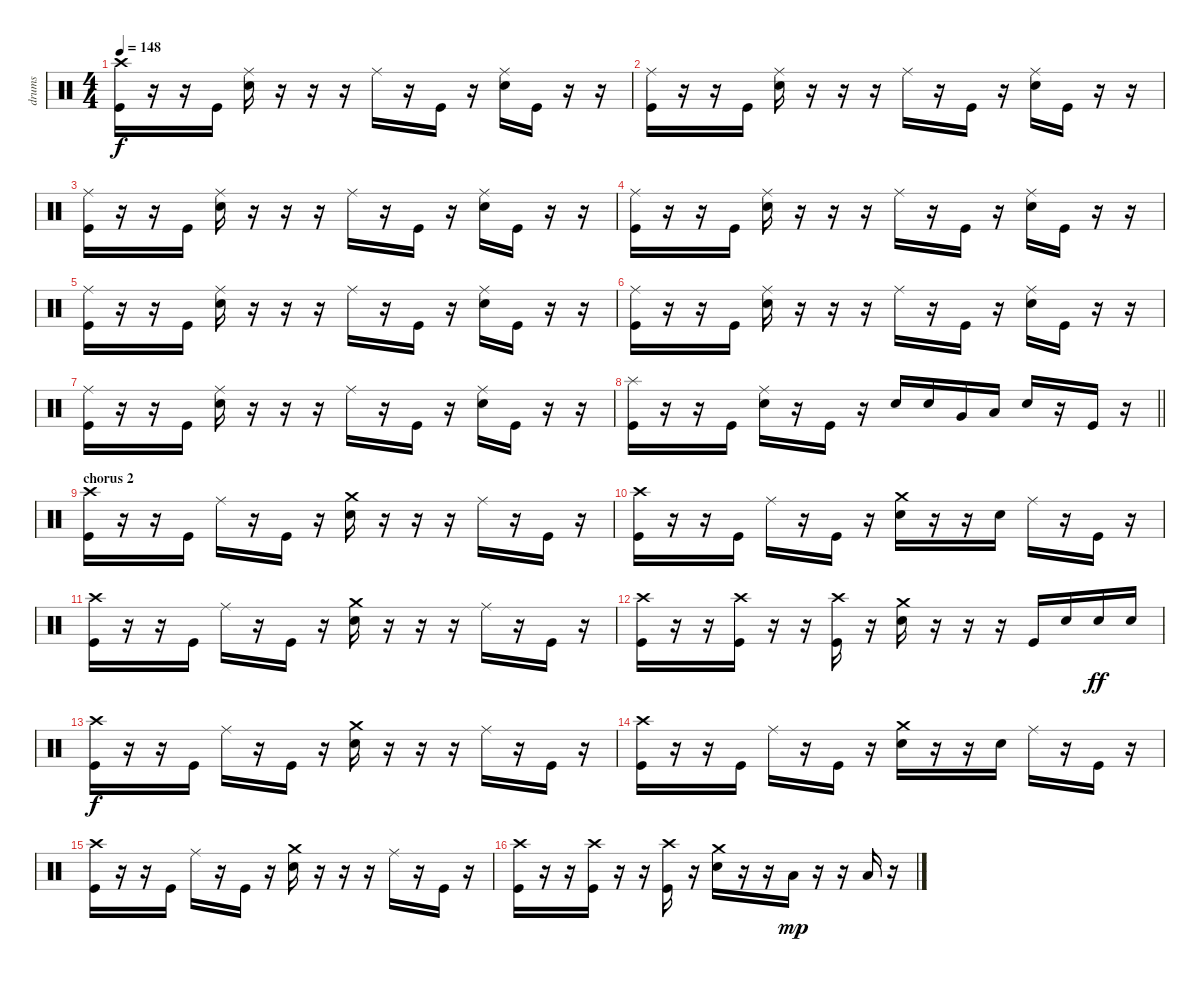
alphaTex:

\track ("drums" "drums") {instrument percussion}
\staff {score}
\articulation defaults
\ts (4 4)
\tempo 148
\clef neutral
\ks c
("Crash high (hit)" "Kick (hit)").16{dy f} r.16 r.16 "Kick (hit)".16 ("Ride (middle)" "Snare (hit) 2").16 r.16 r.16 r.16 "Ride (middle)".16 r.16 "Kick (hit)".16 r.16 ("Ride (middle)" "Snare (hit) 2").16 "Kick (hit)".16 r.16 r.16 |
("Ride (middle)" "Kick (hit)").16 r.16 r.16 "Kick (hit)".16 ("Ride (middle)" "Snare (hit) 2").16 r.16 r.16 r.16 "Ride (middle)".16 r.16 "Kick (hit)".16 r.16 ("Ride (middle)" "Snare (hit) 2").16 "Kick (hit)".16 r.16 r.16 |
("Ride (middle)" "Kick (hit)").16 r.16 r.16 "Kick (hit)".16 ("Ride (middle)" "Snare (hit) 2").16 r.16 r.16 r.16 "Ride (middle)".16 r.16 "Kick (hit)".16 r.16 ("Ride (middle)" "Snare (hit) 2").16 "Kick (hit)".16 r.16 r.16 |
("Ride (middle)" "Kick (hit)").16 r.16 r.16 "Kick (hit)".16 ("Ride (middle)" "Snare (hit) 2").16 r.16 r.16 r.16 "Ride (middle)".16 r.16 "Kick (hit)".16 r.16 ("Ride (middle)" "Snare (hit) 2").16 "Kick (hit)".16 r.16 r.16 |
("Ride (middle)" "Kick (hit)").16 r.16 r.16 "Kick (hit)".16 ("Ride (middle)" "Snare (hit) 2").16 r.16 r.16 r.16 "Ride (middle)".16 r.16 "Kick (hit)".16 r.16 ("Ride (middle)" "Snare (hit) 2").16 "Kick (hit)".16 r.16 r.16 |
("Ride (middle)" "Kick (hit)").16 r.16 r.16 "Kick (hit)".16 ("Ride (middle)" "Snare (hit) 2").16 r.16 r.16 r.16 "Ride (middle)".16 r.16 "Kick (hit)".16 r.16 ("Ride (middle)" "Snare (hit) 2").16 "Kick (hit)".16 r.16 r.16 |
("Ride (middle)" "Kick (hit)").16 r.16 r.16 "Kick (hit)".16 ("Ride (middle)" "Snare (hit) 2").16 r.16 r.16 r.16 "Ride (middle)".16 r.16 "Kick (hit)".16 r.16 ("Ride (middle)" "Snare (hit) 2").16 "Kick (hit)".16 r.16 r.16 |
\barLineRight lightlight
("Splash (hit)" "Kick (hit)").16 r.16 r.16 "Kick (hit)".16 ("Ride (middle)" "Snare (hit) 2").16 r.16 "Kick (hit)".16 r.16 "Snare (hit) 2".16 "Snare (hit) 2".16 "Very Low Tom (hit)".16 "Low Floor Tom (hit)".16 "Snare (hit) 2".16 r.16 "Kick (hit)".16 r.16 |
\section ("" "chorus 2")
("Crash high (hit)" "Kick (hit)").16 r.16 r.16 "Kick (hit)".16 "Ride (middle)".16 r.16 "Kick (hit)".16 r.16 ("Crash medium (hit)" "Snare (hit) 2").16 r.16 r.16 r.16 "Ride (middle)".16 r.16 "Kick (hit)".16 r.16 |
("Crash high (hit)" "Kick (hit)").16 r.16 r.16 "Kick (hit)".16 "Ride (middle)".16 r.16 "Kick (hit)".16 r.16 ("Crash medium (hit)" "Snare (hit) 2").16 r.16 r.16 "Snare (hit) 2".16 "Ride (middle)".16 r.16 "Kick (hit)".16 r.16 |
("Crash high (hit)" "Kick (hit)").16 r.16 r.16 "Kick (hit)".16 "Ride (middle)".16 r.16 "Kick (hit)".16 r.16 ("Crash medium (hit)" "Snare (hit) 2").16 r.16 r.16 r.16 "Ride (middle)".16 r.16 "Kick (hit)".16 r.16 |
("Crash high (hit)" "Kick (hit)").16 r.16 r.16 ("Crash high (hit)" "Kick (hit)").16 r.16 r.16 ("Crash high (hit)" "Kick (hit)").16 r.16 ("Crash medium (hit)" "Snare (hit) 2").16 r.16 r.16 r.16 "Kick (hit)".16 "Snare (hit) 2".16 "Snare (hit) 2".16{dy ff} "Snare (hit) 2".16 |
("Crash high (hit)" "Kick (hit)").16{dy f} r.16 r.16 "Kick (hit)".16 "Ride (middle)".16 r.16 "Kick (hit)".16 r.16 ("Crash medium (hit)" "Snare (hit) 2").16 r.16 r.16 r.16 "Ride (middle)".16 r.16 "Kick (hit)".16 r.16 |
("Crash high (hit)" "Kick (hit)").16 r.16 r.16 "Kick (hit)".16 "Ride (middle)".16 r.16 "Kick (hit)".16 r.16 ("Crash medium (hit)" "Snare (hit) 2").16 r.16 r.16 "Snare (hit) 2".16 "Ride (middle)".16 r.16 "Kick (hit)".16 r.16 |
("Crash high (hit)" "Kick (hit)").16 r.16 r.16 "Kick (hit)".16 "Ride (middle)".16 r.16 "Kick (hit)".16 r.16 ("Crash medium (hit)" "Snare (hit) 2").16 r.16 r.16 r.16 "Ride (middle)".16 r.16 "Kick (hit)".16 r.16 |
("Crash high (hit)" "Kick (hit)").16 r.16 r.16 ("Crash high (hit)" "Kick (hit)").16 r.16 r.16 ("Crash high (hit)" "Kick (hit)").16 r.16 ("Crash medium (hit)" "Snare (hit) 2").16 r.16 r.16 "Low Floor Tom (hit)".16{dy mp} r.16 r.16 "Low Floor Tom (hit)".16 r.16
